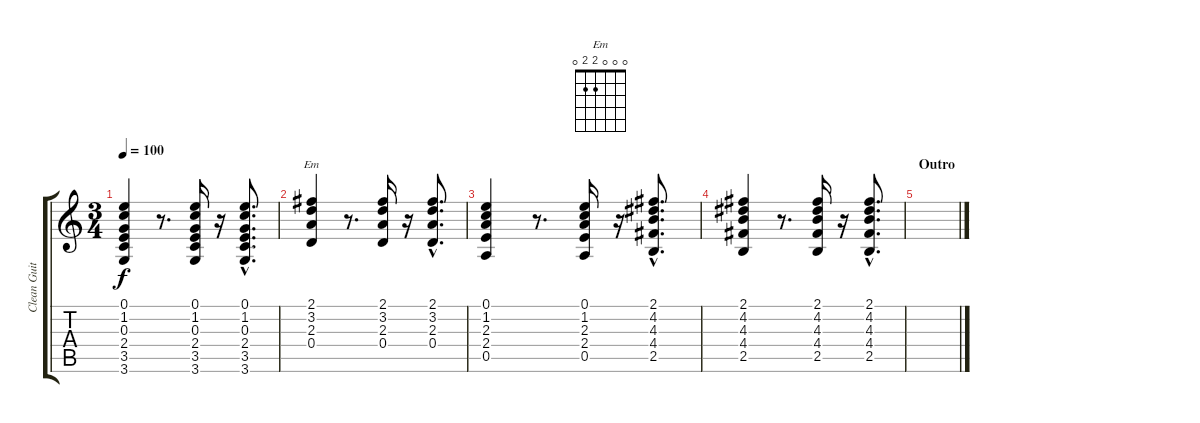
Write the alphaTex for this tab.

\track ("Clean Guitar" "Clean Guit") {instrument electricguitarclean}
\staff {score tabs}
\tuning (E4 B3 G3 D3 A2 E2) {hide}
\chord ("Em" 0 0 0 2 2 0)
\ts (3 4)
\tempo 100
\clef g2
\ks c
(0.1 1.2 0.3 2.4 3.5 3.6).4{dy f} r.8{d} (0.1 1.2 0.3 2.4 3.5 3.6).16 r.16 (0.1{hac} 1.2{hac} 0.3{hac} 2.4{hac} 3.5{hac} 3.6{hac}).8{d} |
(2.1 3.2 2.3 0.4).4{ch "Em"} r.8{d} (2.1 3.2 2.3 0.4).16 r.16 (2.1{hac} 3.2{hac} 2.3{hac} 0.4{hac}).8{d} |
(0.1 1.2 2.3 2.4 0.5).4 r.8{d} (0.1 1.2 2.3 2.4 0.5).16 r.16 (2.1{hac} 4.2{hac} 4.3{hac} 4.4{hac} 2.5{hac}).8{d} |
(2.1 4.2 4.3 4.4 2.5).4 r.8{d} (2.1 4.2 4.3 4.4 2.5).16 r.16 (2.1{hac} 4.2{hac} 4.3{hac} 4.4{hac} 2.5{hac}).8{d} |
\section ("" "Outro")
